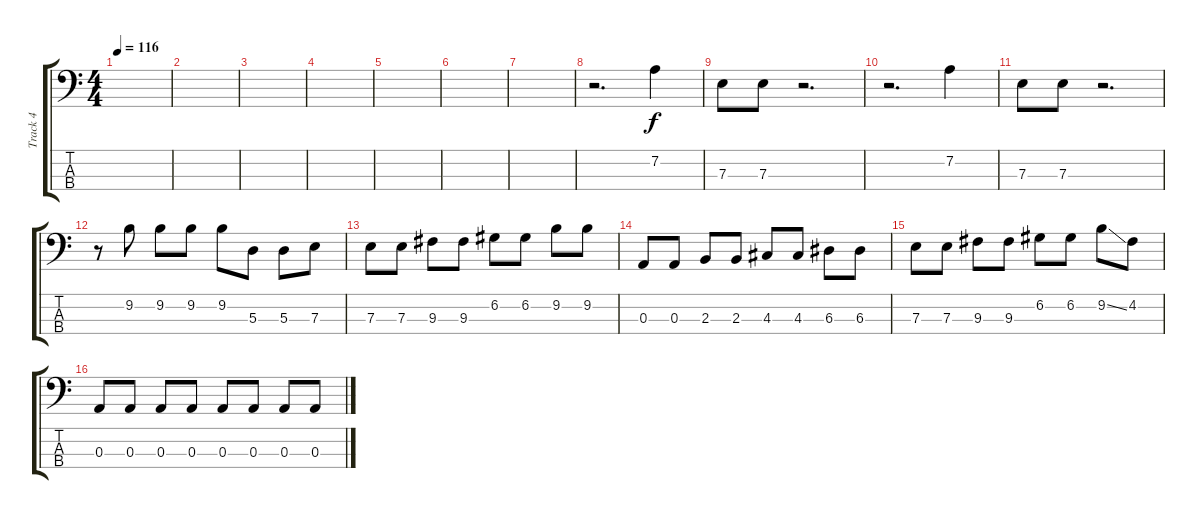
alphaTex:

\track ("Track 4" "Track 4") {instrument electricbassfinger}
\staff {score tabs}
\tuning (G2 D2 A1 E1) {hide}
\ts (4 4)
\tempo 116
\clef f4
\ks c
|
|
|
|
|
|
|
r.2{d} 7.2.4 |
7.3.8 7.3.8 r.2{d} |
r.2{d} 7.2.4 |
7.3.8 7.3.8 r.2{d} |
r.8 9.2.8 9.2.8 9.2.8 9.2.8 5.3.8 5.3.8 7.3.8 |
7.3.8 7.3.8 9.3.8 9.3.8 6.2.8 6.2.8 9.2.8 9.2.8 |
0.3.8 0.3.8 2.3.8 2.3.8 4.3.8 4.3.8 6.3.8 6.3.8 |
7.3.8 7.3.8 9.3.8 9.3.8 6.2.8 6.2.8 9.2{ss}.8 4.2.8 |
0.3.8 0.3.8 0.3.8 0.3.8 0.3.8 0.3.8 0.3.8 0.3.8
